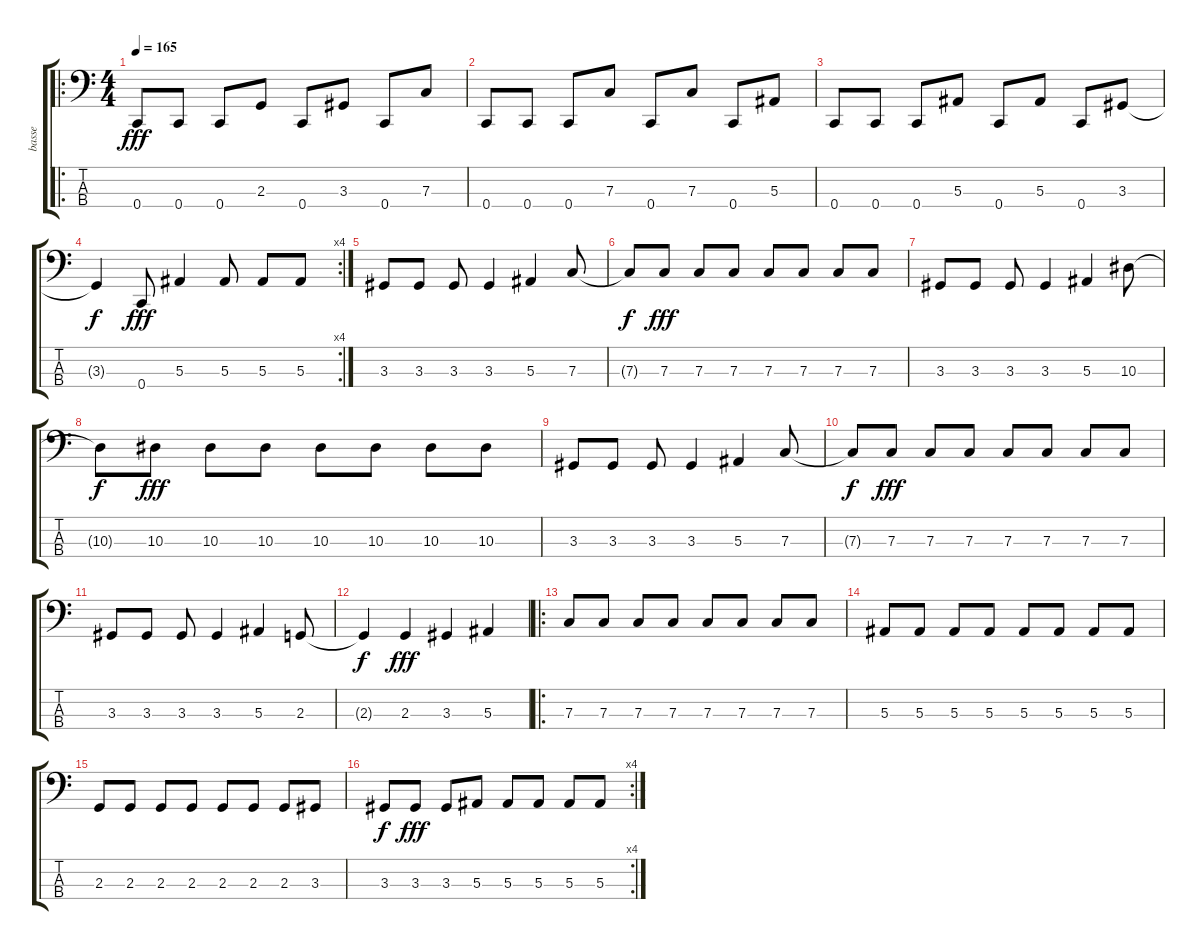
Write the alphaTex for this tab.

\track ("basse" "basse") {instrument electricbassfinger}
\staff {score tabs}
\tuning (Eb2 Bb1 F1 C1) {hide}
\ro
\ts (4 4)
\tempo 165
\clef f4
\ks c
0.4.8{dy fff} 0.4.8 0.4.8 2.3.8 0.4.8 3.3.8 0.4.8 7.3.8 |
0.4.8 0.4.8 0.4.8 7.3.8 0.4.8 7.3.8 0.4.8 5.3.8 |
0.4.8 0.4.8 0.4.8 5.3.8 0.4.8 5.3.8 0.4.8 3.3.8 |
\rc 4
3.3{t}.4{dy f} 0.4.8{dy fff} 5.3.4 5.3.8 5.3.8 5.3.8 |
3.3.8 3.3.8 3.3.8 3.3.4 5.3.4 7.3.8 |
7.3{t}.8{dy f} 7.3.8{dy fff} 7.3.8 7.3.8 7.3.8 7.3.8 7.3.8 7.3.8 |
3.3.8 3.3.8 3.3.8 3.3.4 5.3.4 10.3.8 |
10.3{t}.8{dy f} 10.3.8{dy fff} 10.3.8 10.3.8 10.3.8 10.3.8 10.3.8 10.3.8 |
3.3.8 3.3.8 3.3.8 3.3.4 5.3.4 7.3.8 |
7.3{t}.8{dy f} 7.3.8{dy fff} 7.3.8 7.3.8 7.3.8 7.3.8 7.3.8 7.3.8 |
3.3.8 3.3.8 3.3.8 3.3.4 5.3.4 2.3.8 |
2.3{t}.4{dy f} 2.3.4{dy fff} 3.3.4 5.3.4 |
\ro
7.3.8 7.3.8 7.3.8 7.3.8 7.3.8 7.3.8 7.3.8 7.3.8 |
5.3.8 5.3.8 5.3.8 5.3.8 5.3.8 5.3.8 5.3.8 5.3.8 |
2.3.8 2.3.8 2.3.8 2.3.8 2.3.8 2.3.8 2.3.8 3.3.8 |
\rc 4
3.3.8{dy f} 3.3.8{dy fff} 3.3.8 5.3.8 5.3.8 5.3.8 5.3.8 5.3.8
